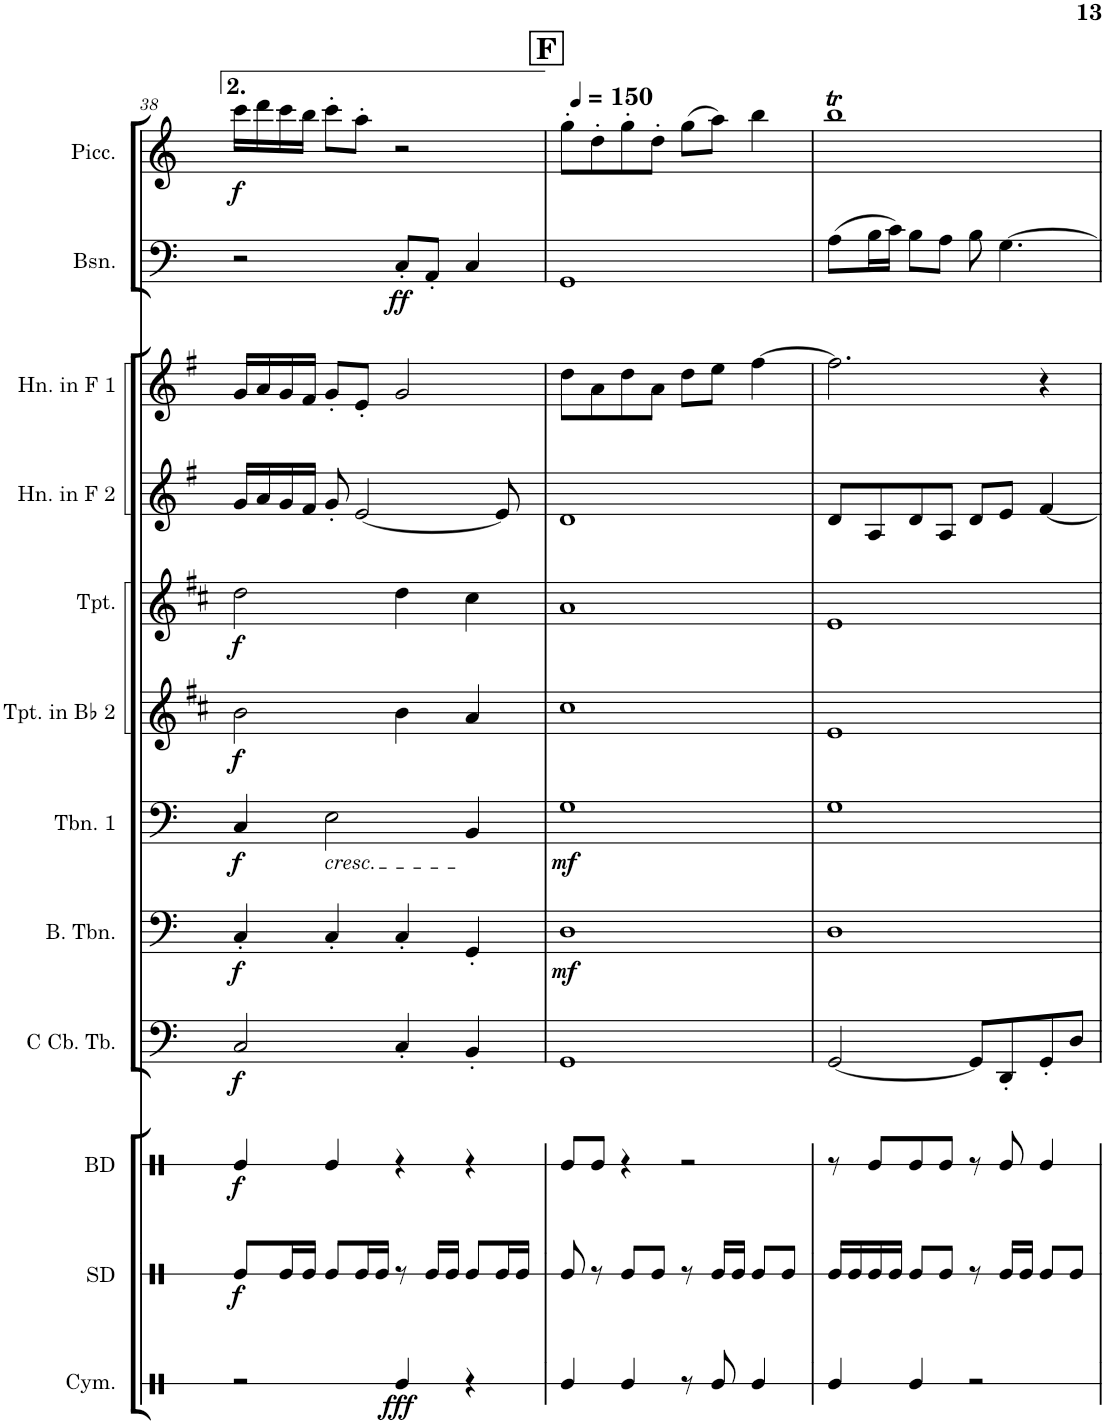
**kern	**dynam	**kern	**dynam	**kern	**dynam	**kern	**dynam	**kern	**dynam	**kern	**dynam	**kern	**dynam	**kern	**dynam	**kern	**kern	**kern	**dynam	**kern	**dynam
*part12	*part12	*part11	*part11	*part10	*part10	*part9	*part9	*part8	*part8	*part7	*part7	*part6	*part6	*part5	*part5	*part4	*part3	*part2	*part2	*part1	*part1
*staff12	*staff12	*staff11	*staff11	*staff10	*staff10	*staff9	*staff9	*staff8	*staff8	*staff7	*staff7	*staff6	*staff6	*staff5	*staff5	*staff4	*staff3	*staff2	*staff2	*staff1	*staff1
*I"Cymbals	*	*I"Snare Drum	*	*I"Bass Drum	*	*I"C Contrabass Tuba	*	*I"Bass Trombone	*	*I"Trombone 1	*	*I"Trumpet in Bb 2	*	*I"Trumpet	*	*I"Horn in F 2	*I"Horn in F 1	*I"Bassoon	*	*I"Piccolo	*
*I'Cym.	*	*I'SD	*	*I'BD	*	*I'C Cb. Tb.	*	*I'B. Tbn.	*	*I'Tbn. 1	*	*I'Tpt. in Bb 2	*	*I'Tpt.	*	*I'Hn. in F 2	*I'Hn. in F 1	*I'Bsn.	*	*I'Picc.	*
!!LO:PB:g=z
*clefX	*	*clefX	*	*clefX	*	*clefF4	*	*clefF4	*	*clefF4	*	*clefG2	*	*clefG2	*	*clefG2	*clefG2	*clefF4	*	*clefG2	*
*	*	*	*	*	*	*	*	*	*	*	*	*Trd1c2	*	*Trd1c2	*	*Trd4c7	*Trd4c7	*	*	*Trd-7c-12	*
*k[]	*	*k[]	*	*k[]	*	*k[]	*	*k[]	*	*k[]	*	*k[f#c#]	*	*k[f#c#]	*	*k[f#]	*k[f#]	*k[]	*	*k[]	*
*M4/4	*	*M4/4	*	*M4/4	*	*M4/4	*	*M4/4	*	*M4/4	*	*M4/4	*	*M4/4	*	*M4/4	*M4/4	*M4/4	*	*M4/4	*
=38	=38	=38	=38	=38	=38	=38	=38	=38	=38	=38	=38	=38	=38	=38	=38	=38	=38	=38	=38	=38	=38
!	!	!	!LO:DY:b	!	!LO:DY:b	!	!LO:DY:b	!	!LO:DY:b	!	!LO:DY:b	!	!LO:DY:b	!	!LO:DY:b	!	!	!	!	!	!LO:DY:b
2r	.	8Re/L	f	4Re/	f	2C/	f	4C'/	f	4C/	f	2b\	f	2dd\	f	16g/LL	16g/LL	2r	.	16ccc\LL	f
.	.	.	.	.	.	.	.	.	.	.	.	.	.	.	.	16a/	16a/	.	.	16ddd\	.
.	.	16Re/L	.	.	.	.	.	.	.	.	.	.	.	.	.	16g/	16g/	.	.	16ccc\	.
.	.	16Re/JJ	.	.	.	.	.	.	.	.	.	.	.	.	.	16f#/JJ	16f#/JJ	.	.	16bb\JJ	.
!	!	!	!	!	!	!	!	!	!	!LO:TX:b:i:t=cresc.	!	!	!	!	!	!	!	!	!	!	!
.	.	8Re/L	.	4Re/	.	.	.	4C'/	.	2E\	.	.	.	.	.	8g'/	8g'/L	.	.	8ccc'\L	.
.	.	16Re/L	.	.	.	.	.	.	.	.	.	.	.	.	.	[2e/	8e'/J	.	.	8aa'\J	.
.	.	16Re/JJ	.	.	.	.	.	.	.	.	.	.	.	.	.	.	.	.	.	.	.
!	!LO:DY:b	!	!	!	!	!	!	!	!	!	!	!	!	!	!	!	!	!	!LO:DY:b	!	!
4Re/	fff	8r	.	4r	.	4C'/	.	4C'/	.	.	.	4b\	.	4dd\	.	.	2g/	8C'/L	ff	2r	.
.	.	16Re/LL	.	.	.	.	.	.	.	.	.	.	.	.	.	.	.	8AA'/J	.	.	.
.	.	16Re/JJ	.	.	.	.	.	.	.	.	.	.	.	.	.	.	.	.	.	.	.
4r	.	8Re/L	.	4r	.	4BB'/	.	4GG'/	.	4BB/	.	4a/	.	4cc#\	.	.	.	4C/	.	.	.
.	.	16Re/L	.	.	.	.	.	.	.	.	.	.	.	.	.	8e/]	.	.	.	.	.
.	.	16Re/JJ	.	.	.	.	.	.	.	.	.	.	.	.	.	.	.	.	.	.	.
=39	=39	=39	=39	=39	=39	=39	=39	=39	=39	=39	=39	=39	=39	=39	=39	=39	=39	=39	=39	=39	=39
!!LO:REH:place=s1:a:B:cj:fs=14:t=F
*	*	*	*	*	*	*	*	*	*	*	*	*	*	*	*	*	*	*	*	*MM150	*
!	!	!	!	!	!	!	!	!	!LO:DY:b	!	!LO:DY:b	!	!	!	!	!	!	!	!	!	!
4Re/	.	8Re/	.	8Re/L	.	1GG	.	1D	mf	1G	mf	1cc#	.	1a	.	1d	8dd\L	1GG	.	8gg'\L	.
.	.	8r	.	8Re/J	.	.	.	.	.	.	.	.	.	.	.	.	8a\	.	.	8dd'\	.
4Re/	.	8Re/L	.	4r	.	.	.	.	.	.	.	.	.	.	.	.	8dd\	.	.	8gg'\	.
.	.	8Re/J	.	.	.	.	.	.	.	.	.	.	.	.	.	.	8a\J	.	.	8dd'\J	.
8r	.	8r	.	2r	.	.	.	.	.	.	.	.	.	.	.	.	8dd\L	.	.	(8gg\L	.
8Re/	.	16Re/LL	.	.	.	.	.	.	.	.	.	.	.	.	.	.	8ee\J	.	.	8aa\J)	.
.	.	16Re/JJ	.	.	.	.	.	.	.	.	.	.	.	.	.	.	.	.	.	.	.
4Re/	.	8Re/L	.	.	.	.	.	.	.	.	.	.	.	.	.	.	[4ff#\	.	.	4bb\	.
.	.	8Re/J	.	.	.	.	.	.	.	.	.	.	.	.	.	.	.	.	.	.	.
=40	=40	=40	=40	=40	=40	=40	=40	=40	=40	=40	=40	=40	=40	=40	=40	=40	=40	=40	=40	=40	=40
4Re/	.	16Re/LL	.	8r	.	[2GG/	.	1D	.	1G	.	1e	.	1e	.	8d/L	2.ff#\]	(8A\L	.	1bbt	.
.	.	16Re/	.	.	.	.	.	.	.	.	.	.	.	.	.	.	.	.	.	.	.
.	.	16Re/	.	8Re/L	.	.	.	.	.	.	.	.	.	.	.	8A/	.	16B\L	.	.	.
.	.	16Re/JJ	.	.	.	.	.	.	.	.	.	.	.	.	.	.	.	16c\JJ)	.	.	.
4Re/	.	8Re/L	.	8Re/	.	.	.	.	.	.	.	.	.	.	.	8d/	.	8B\L	.	.	.
.	.	8Re/J	.	8Re/J	.	.	.	.	.	.	.	.	.	.	.	8A/J	.	8A\J	.	.	.
2r	.	8r	.	8r	.	8GG/L]	.	.	.	.	.	.	.	.	.	8d/L	.	8B\	.	.	.
.	.	16Re/LL	.	8Re/	.	8DD'/	.	.	.	.	.	.	.	.	.	8e/J	.	[4.G\	.	.	.
.	.	16Re/JJ	.	.	.	.	.	.	.	.	.	.	.	.	.	.	.	.	.	.	.
.	.	8Re/L	.	4Re/	.	8GG'/	.	.	.	.	.	.	.	.	.	[4f#/	4r	.	.	.	.
.	.	8Re/J	.	.	.	8D/J	.	.	.	.	.	.	.	.	.	.	.	.	.	.	.
=	=	=	=	=	=	=	=	=	=	=	=	=	=	=	=	=	=	=	=	=	=
*-	*-	*-	*-	*-	*-	*-	*-	*-	*-	*-	*-	*-	*-	*-	*-	*-	*-	*-	*-	*-	*-
